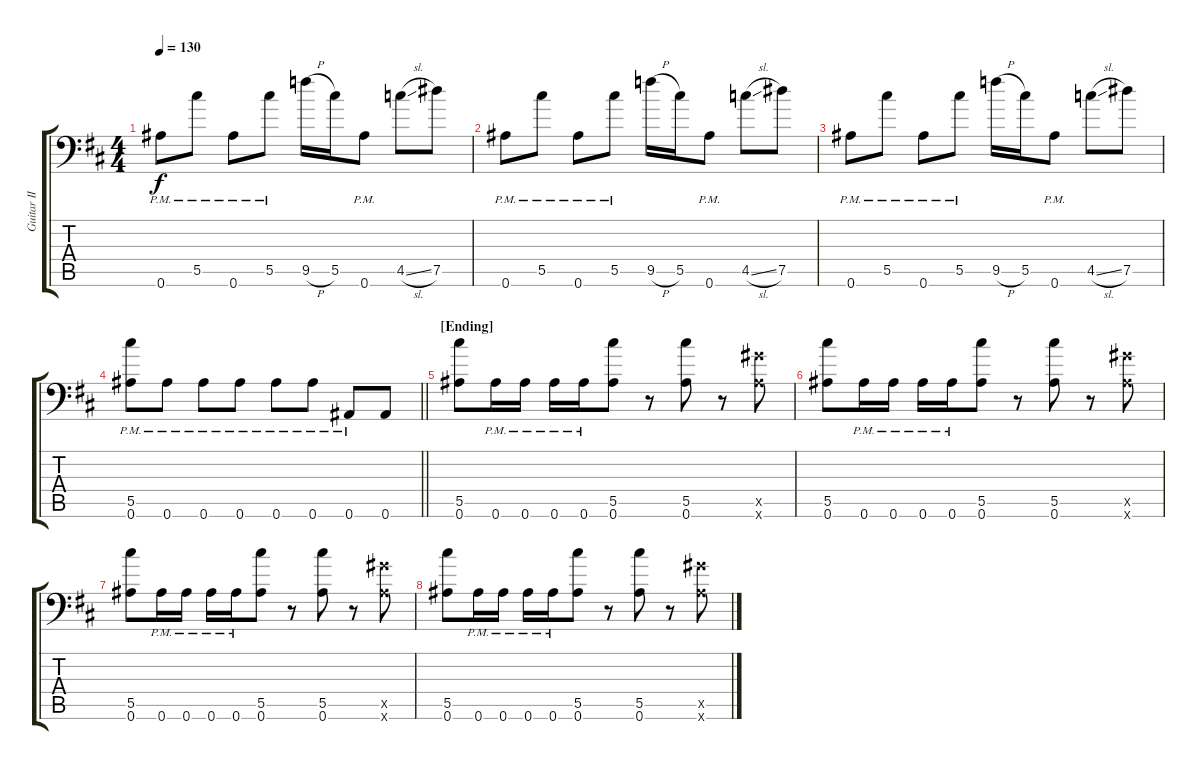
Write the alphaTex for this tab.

\track ("Guitar II" "Guitar II") {instrument distortionguitar}
\staff {score tabs}
\tuning (Db4 Db4 Ab3 Db3 Ab2 Bb1) {hide}
\ts (4 4)
\section ("" "")
\tempo 130
\clef f4
\ks bminor
0.6{pm}.8{ot 8vb dy f} 5.5{pm}.8{ot 8vb} 0.6{pm}.8{ot 8vb} 5.5{pm}.8{ot 8vb} 9.5{h}.16{ot 8vb} 5.5.16{ot 8vb} 0.6{pm}.8{ot 8vb} 4.5{sl}.8{ot 8vb} 7.5.8{ot 8vb} |
0.6{pm}.8{ot 8vb} 5.5{pm}.8{ot 8vb} 0.6{pm}.8{ot 8vb} 5.5{pm}.8{ot 8vb} 9.5{h}.16{ot 8vb} 5.5.16{ot 8vb} 0.6{pm}.8{ot 8vb} 4.5{sl}.8{ot 8vb} 7.5.8{ot 8vb} |
0.6{pm}.8{ot 8vb} 5.5{pm}.8{ot 8vb} 0.6{pm}.8{ot 8vb} 5.5{pm}.8{ot 8vb} 9.5{h}.16{ot 8vb} 5.5.16{ot 8vb} 0.6{pm}.8{ot 8vb} 4.5{sl}.8{ot 8vb} 7.5.8{ot 8vb} |
\barLineRight lightlight
(5.5{pm} 0.6{pm}).8{ot 8vb} 0.6{pm}.8{ot 8vb} 0.6{pm}.8{ot 8vb} 0.6{pm}.8{ot 8vb} 0.6{pm}.8{ot 8vb} 0.6{pm}.8{ot 8vb} 0.6{pm}.8 0.6.8 |
\section ("" "[Ending]")
(5.5 0.6).8{ot 8vb} 0.6{pm}.16{ot 8vb} 0.6{pm}.16{ot 8vb} 0.6{pm}.16{ot 8vb} 0.6{pm}.16{ot 8vb} (5.5 0.6).8{ot 8vb} r.8{ot 8vb} (5.5 0.6).8{ot 8vb} r.8{ot 8vb} (0.5{x} 0.6{x}).8{ot 8vb} |
(5.5 0.6).8{ot 8vb} 0.6{pm}.16{ot 8vb} 0.6{pm}.16{ot 8vb} 0.6{pm}.16{ot 8vb} 0.6{pm}.16{ot 8vb} (5.5 0.6).8{ot 8vb} r.8{ot 8vb} (5.5 0.6).8{ot 8vb} r.8{ot 8vb} (0.5{x} 0.6{x}).8{ot 8vb} |
(5.5 0.6).8{ot 8vb} 0.6{pm}.16{ot 8vb} 0.6{pm}.16{ot 8vb} 0.6{pm}.16{ot 8vb} 0.6{pm}.16{ot 8vb} (5.5 0.6).8{ot 8vb} r.8{ot 8vb} (5.5 0.6).8{ot 8vb} r.8{ot 8vb} (0.5{x} 0.6{x}).8{ot 8vb} |
(5.5 0.6).8{ot 8vb} 0.6{pm}.16{ot 8vb} 0.6{pm}.16{ot 8vb} 0.6{pm}.16{ot 8vb} 0.6{pm}.16{ot 8vb} (5.5 0.6).8{ot 8vb} r.8{ot 8vb} (5.5 0.6).8{ot 8vb} r.8{ot 8vb} (0.5{x} 0.6{x}).8{ot 8vb}
